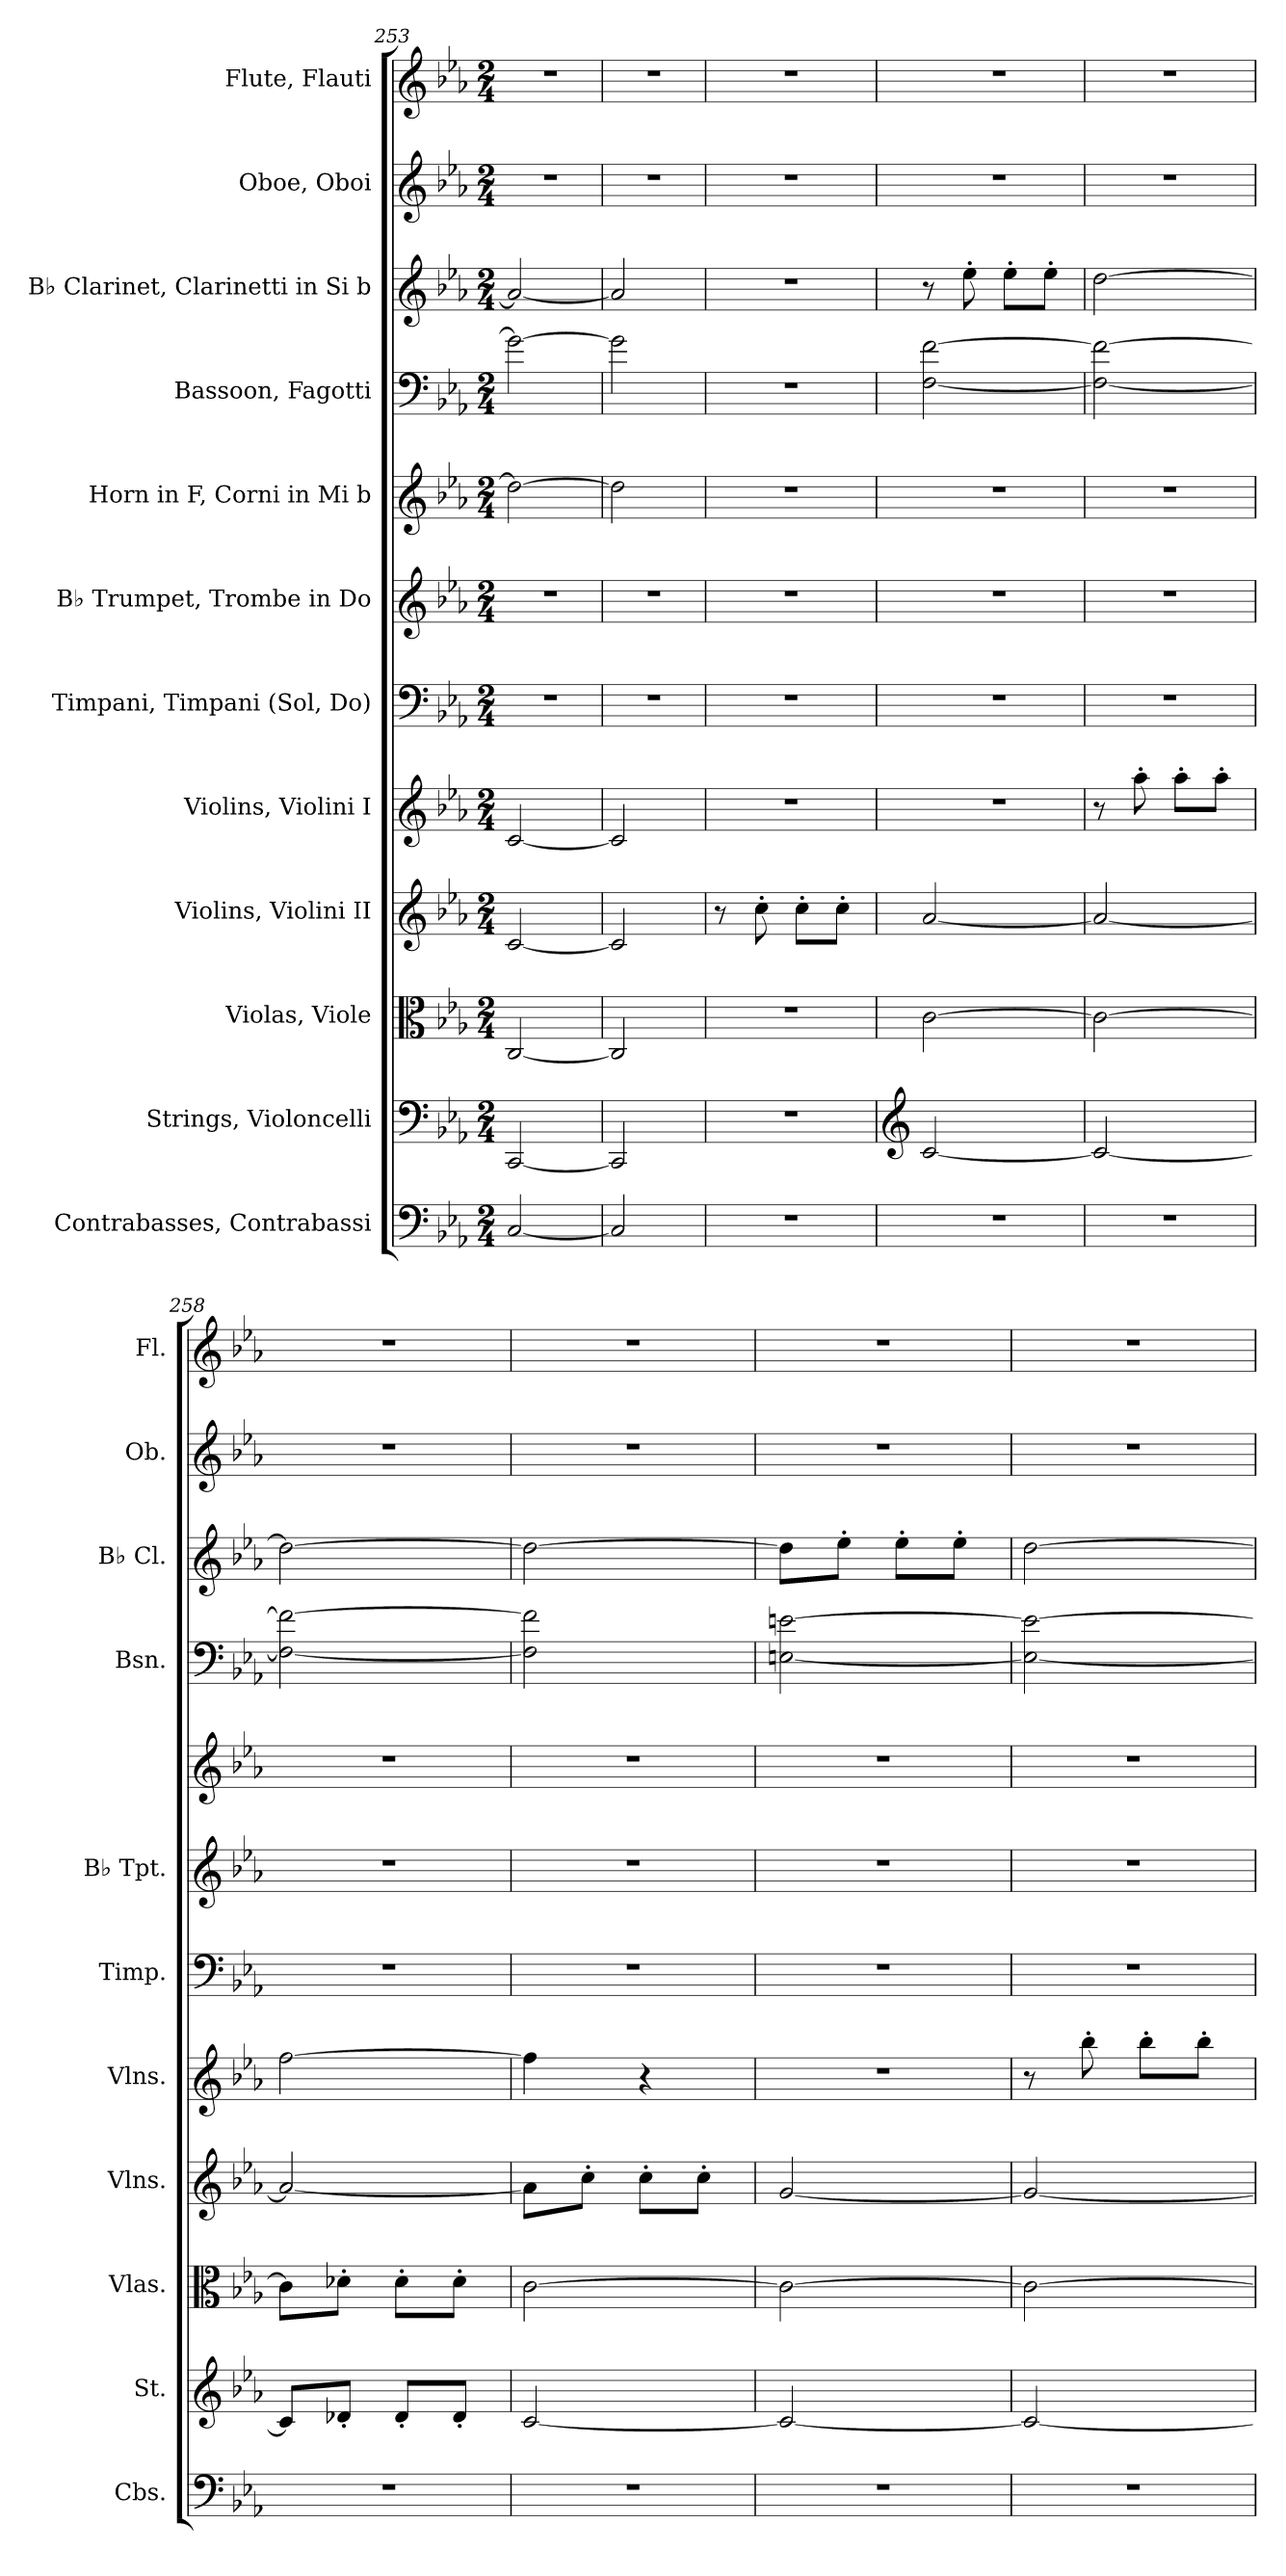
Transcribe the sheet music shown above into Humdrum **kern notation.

**kern	**kern	**kern	**kern	**kern	**kern	**kern	**kern	**kern	**kern	**kern	**kern
*part12	*part11	*part10	*part9	*part8	*part7	*part6	*part5	*part4	*part3	*part2	*part1
*staff12	*staff11	*staff10	*staff9	*staff8	*staff7	*staff6	*staff5	*staff4	*staff3	*staff2	*staff1
*I"Contrabasses, Contrabassi	*I"Strings, Violoncelli	*I"Violas, Viole	*I"Violins, Violini II	*I"Violins, Violini I	*I"Timpani, Timpani (Sol, Do)	*I"B♭ Trumpet, Trombe in Do	*I"Horn in F, Corni in Mi b	*I"Bassoon, Fagotti	*I"B♭ Clarinet, Clarinetti in Si b	*I"Oboe, Oboi	*I"Flute, Flauti
*I'Cbs.	*I'St.	*I'Vlas.	*I'Vlns.	*I'Vlns.	*I'Timp.	*I'B♭ Tpt.	*	*I'Bsn.	*I'B♭ Cl.	*I'Ob.	*I'Fl.
*clefF4	*clefF4	*clefC3	*clefG2	*clefG2	*clefF4	*clefG2	*clefG2	*clefF4	*clefG2	*clefG2	*clefG2
*ITrd7c12	*	*	*	*	*	*ITrd1c2	*ITrd4c7	*	*ITrd1c2	*	*
*k[b-e-a-]	*k[b-e-a-]	*k[b-e-a-]	*k[b-e-a-]	*k[b-e-a-]	*k[b-e-a-]	*k[b-e-a-d-g-]	*k[b-e-a-d-]	*k[b-e-a-]	*k[b-e-a-d-g-]	*k[b-e-a-]	*k[b-e-a-]
*M2/4	*M2/4	*M2/4	*M2/4	*M2/4	*M2/4	*M2/4	*M2/4	*M2/4	*M2/4	*M2/4	*M2/4
*MM78	*MM78	*MM78	*MM78	*MM78	*MM78	*MM78	*MM78	*MM78	*MM78	*MM78	*MM78
=253	=253	=253	=253	=253	=253	=253	=253	=253	=253	=253	=253
[2CC/	[2CC/	[2C/	[2c/	[2c/	2r	2r	2g\_	2g\_	2g/_	2r	2r
=254	=254	=254	=254	=254	=254	=254	=254	=254	=254	=254	=254
2CC/]	2CC/]	2C/]	2c/]	2c/]	2r	2r	2g\]	2g\]	2g/]	2r	2r
=255	=255	=255	=255	=255	=255	=255	=255	=255	=255	=255	=255
*	*	*	*	*	*	*	*	*	*	*	*MM45
*	*	*	*	*	*	*	*	*	*	*	*^
2r	2r	2r	8r	2r	2r	2r	2r	2r	2r	2r	2r	8ryy
*	*	*	*	*	*	*	*	*	*	*	*MM167	*
.	.	.	8cc'\	.	.	.	.	.	.	.	.	4.ryy
.	.	.	8cc'\L	.	.	.	.	.	.	.	.	.
.	.	.	8cc'\J	.	.	.	.	.	.	.	.	.
*	*	*	*	*	*	*	*	*	*	*	*v	*v
=256	=256	=256	=256	=256	=256	=256	=256	=256	=256	=256	=256
*	*clefG2	*	*	*	*	*	*	*	*	*	*
2r	[2c/	[2c\	[2a-/	2r	2r	2r	2r	[2F\ [2f\	8r	2r	2r
.	.	.	.	.	.	.	.	.	8dd-'\	.	.
.	.	.	.	.	.	.	.	.	8dd-'\L	.	.
.	.	.	.	.	.	.	.	.	8dd-'\J	.	.
!!LO:PB:g=z
=257	=257	=257	=257	=257	=257	=257	=257	=257	=257	=257	=257
2r	2c/_	2c\_	2a-/_	8r	2r	2r	2r	2F\_ 2f\_	[2cc\	2r	2r
.	.	.	.	8aa-'\	.	.	.	.	.	.	.
.	.	.	.	8aa-'\L	.	.	.	.	.	.	.
.	.	.	.	8aa-'\J	.	.	.	.	.	.	.
=258	=258	=258	=258	=258	=258	=258	=258	=258	=258	=258	=258
2r	8c/L]	8c\L]	2a-/_	[2ff\	2r	2r	2r	2F\_ 2f\_	2cc\_	2r	2r
.	8d-X'/J	8d-X'\J	.	.	.	.	.	.	.	.	.
.	8d-'/L	8d-'\L	.	.	.	.	.	.	.	.	.
.	8d-'/J	8d-'\J	.	.	.	.	.	.	.	.	.
=259	=259	=259	=259	=259	=259	=259	=259	=259	=259	=259	=259
2r	[2c/	[2c\	8a-\L]	4ff\]	2r	2r	2r	2F\] 2f\]	2cc\_	2r	2r
.	.	.	8cc'\J	.	.	.	.	.	.	.	.
.	.	.	8cc'\L	4r	.	.	.	.	.	.	.
.	.	.	8cc'\J	.	.	.	.	.	.	.	.
=260	=260	=260	=260	=260	=260	=260	=260	=260	=260	=260	=260
2r	2c/_	2c\_	[2g/	2r	2r	2r	2r	[2En\ [2en\	8cc\L]	2r	2r
.	.	.	.	.	.	.	.	.	8dd-'\J	.	.
.	.	.	.	.	.	.	.	.	8dd-'\L	.	.
.	.	.	.	.	.	.	.	.	8dd-'\J	.	.
=261	=261	=261	=261	=261	=261	=261	=261	=261	=261	=261	=261
2r	2c/_	2c\_	2g/_	8r	2r	2r	2r	2E\_ 2e\_	[2cc\	2r	2r
.	.	.	.	8bb-'\	.	.	.	.	.	.	.
.	.	.	.	8bb-'\L	.	.	.	.	.	.	.
.	.	.	.	8bb-'\J	.	.	.	.	.	.	.
=	=	=	=	=	=	=	=	=	=	=	=
*-	*-	*-	*-	*-	*-	*-	*-	*-	*-	*-	*-
